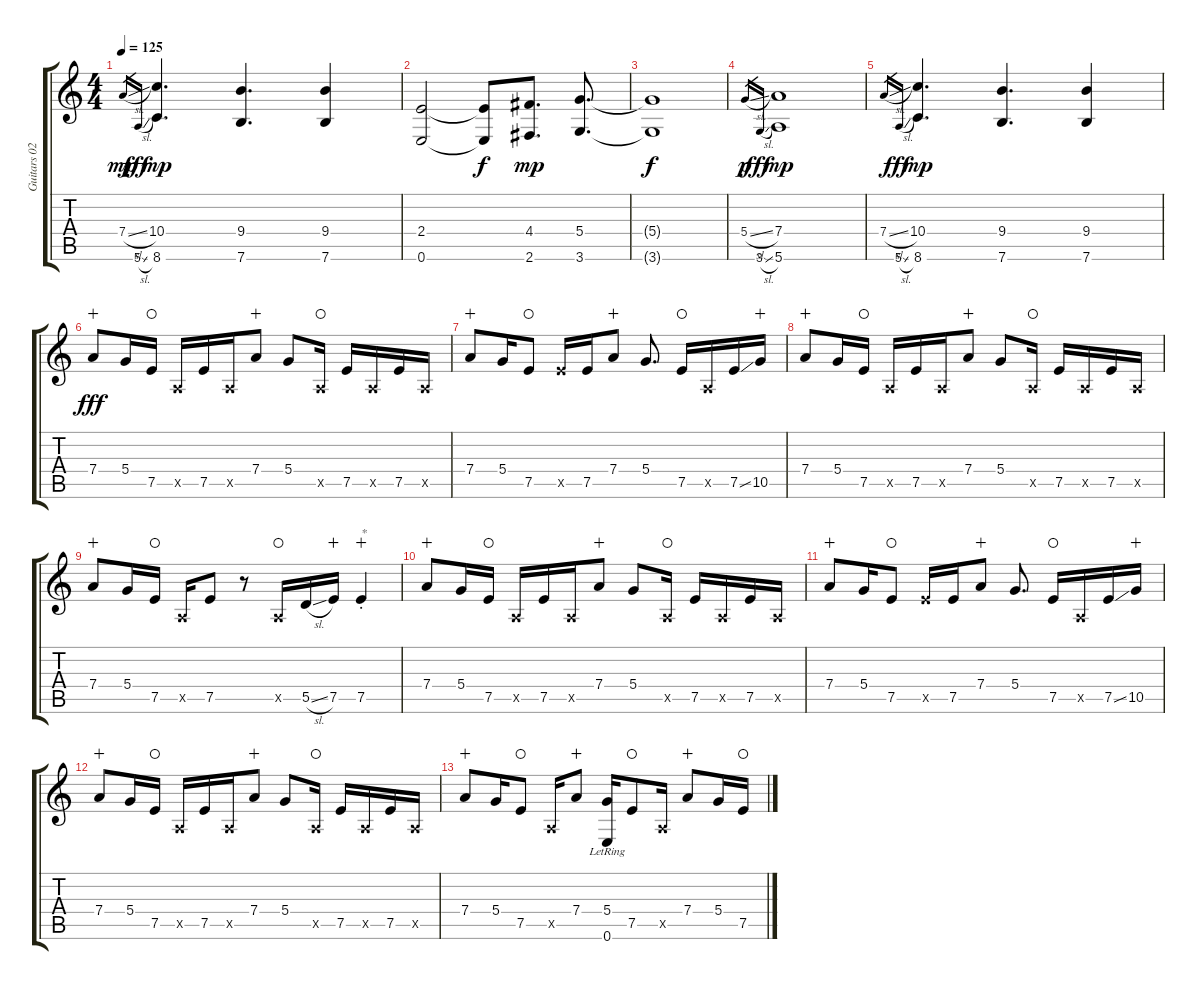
\track ("Guitars 02" "Guitars 02") {instrument electricguitarclean}
\staff {score tabs}
\tuning (E4 B3 G3 D3 A2 E2) {hide}
\ts (4 4)
\tempo 125
\clef g2
\ks c
7.4{sl}.16{gr dy mp} 5.6{sl}.16{gr dy fff} (10.4 8.6).4{d dy mp} (9.4 7.6).4{d} (9.4 7.6).4 |
(2.4 0.6).2 (2.4{t} 0.6{t}).8{dy f} (4.4 2.6).8{d dy mp} (5.4 3.6).8{d} |
(5.4{t} 3.6{t}).1{dy f} |
5.4{sl}.16{gr dy p} 3.6{sl}.16{gr dy fff} (7.4 5.6).1{dy mp} |
7.4{sl}.16{gr} 5.6{sl}.16{gr dy fff} (10.4 8.6).4{d dy mp} (9.4 7.6).4{d} (9.4 7.6).4 |
7.4.8{dy fff wahc} 5.4.16 7.5.16{waho} 0.5{x}.16 7.5.16 0.5{x}.16 7.4.8{wahc} 5.4.8 0.5{x}.16{waho} 7.5.16 0.5{x}.16 7.5.16 0.5{x}.16 |
7.4.8{wahc} 5.4.16 7.5.8{waho} 7.5{x}.16 7.5.16 7.4.8{wahc} 5.4.8{d} 7.5.16{waho} 0.5{x}.16 7.5{ss}.16 10.5.16{wahc} |
7.4.8{wahc} 5.4.16 7.5.16{waho} 0.5{x}.16 7.5.16 0.5{x}.16 7.4.8{wahc} 5.4.8 0.5{x}.16{waho} 7.5.16 0.5{x}.16 7.5.16 0.5{x}.16 |
7.4.8{wahc} 5.4.16 7.5.16{waho} 0.5{x}.16 7.5.8 r.8 0.5{x}.16{waho} 5.5{sl}.16 7.5.16{wahc} 7.5{st}.4{txt "*" wahc} |
7.4.8{wahc} 5.4.16 7.5.16{waho} 0.5{x}.16 7.5.16 0.5{x}.16 7.4.8{wahc} 5.4.8 0.5{x}.16{waho} 7.5.16 0.5{x}.16 7.5.16 0.5{x}.16 |
7.4.8{wahc} 5.4.16 7.5.8{waho} 7.5{x}.16 7.5.16 7.4.8{wahc} 5.4.8{d} 7.5.16{waho} 0.5{x}.16 7.5{ss}.16 10.5.16{wahc} |
7.4.8{wahc} 5.4.16 7.5.16{waho} 0.5{x}.16 7.5.16 0.5{x}.16 7.4.8{wahc} 5.4.8 0.5{x}.16{waho} 7.5.16 0.5{x}.16 7.5.16 0.5{x}.16 |
7.4.8{wahc} 5.4.16 7.5.8{waho} 0.5{x}.16 7.4.8{wahc} (5.4 0.6{lr}).16 7.5.8{waho} 0.5{x}.16 7.4.8{wahc} 5.4.16 7.5.16{waho}
